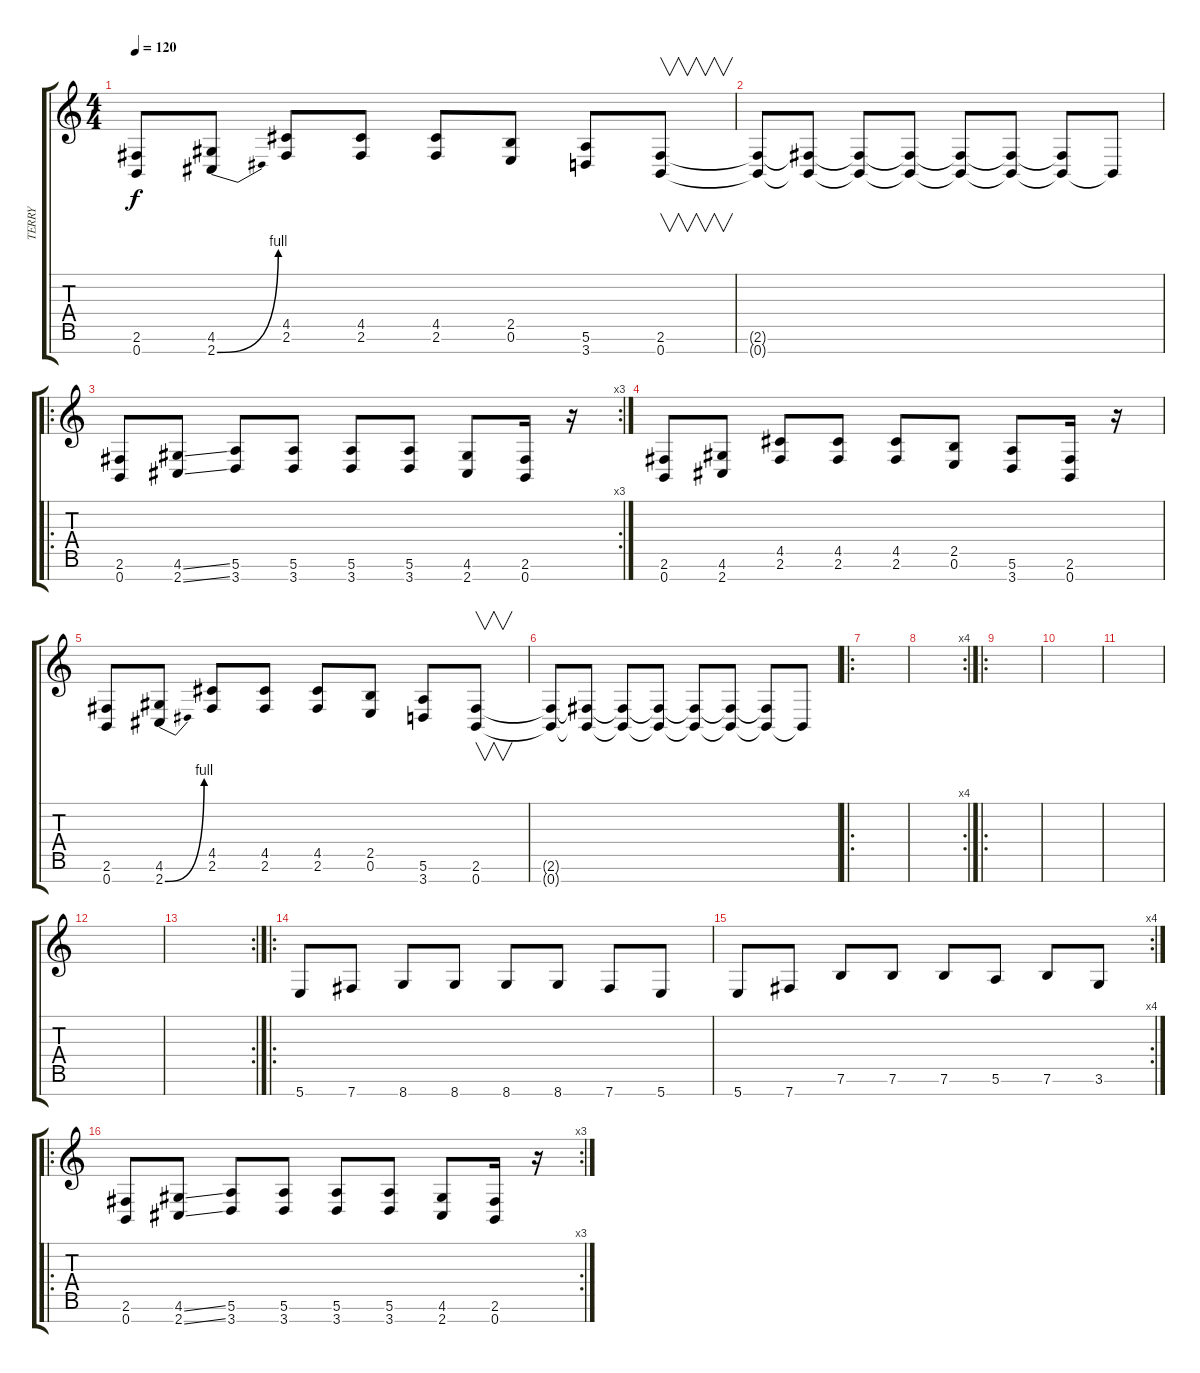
\track ("TERRY" "TERRY") {instrument electricbassfinger}
\staff {score tabs}
\tuning (E4 B3 G3 D3 A2 E2 B1) {hide}
\ts (4 4)
\tempo 120
\clef g2
\ks c
(2.6 0.7).8{dy f} (4.6 2.7{be (bend 0 0 60 4)}).8 (4.5 2.6).8 (4.5 2.6).8 (4.5 2.6).8 (2.5 0.6).8 (5.6 3.7).8 (2.6 0.7).8{v} |
(2.6{t} 0.7{t}).8 (2.6{t} 0.7{t}).8 (2.6{t} 0.7{t}).8 (2.6{t} 0.7{t}).8 (2.6{t} 0.7{t}).8 (2.6{t} 0.7{t}).8 (2.6{t} 0.7{t}).8 0.7{t}.8 |
\ro
\rc 3
(2.6 0.7).8 (4.6{ss} 2.7{ss}).8 (5.6 3.7).8 (5.6 3.7).8 (5.6 3.7).8 (5.6 3.7).8 (4.6 2.7).8 (2.6 0.7).16 r.16 |
(2.6 0.7).8 (4.6 2.7).8 (4.5 2.6).8 (4.5 2.6).8 (4.5 2.6).8 (2.5 0.6).8 (5.6 3.7).8 (2.6 0.7).16 r.16 |
(2.6 0.7).8 (4.6 2.7{be (bend 0 0 60 4)}).8 (4.5 2.6).8 (4.5 2.6).8 (4.5 2.6).8 (2.5 0.6).8 (5.6 3.7).8 (2.6 0.7).8{v} |
(2.6{t} 0.7{t}).8 (2.6{t} 0.7{t}).8 (2.6{t} 0.7{t}).8 (2.6{t} 0.7{t}).8 (2.6{t} 0.7{t}).8 (2.6{t} 0.7{t}).8 (2.6{t} 0.7{t}).8 0.7{t}.8 |
\ro
|
\rc 4
|
\ro
|
|
|
|
\rc 2
|
\ro
5.7.8 7.7.8 8.7.8 8.7.8 8.7.8 8.7.8 7.7.8 5.7.8 |
\rc 4
5.7.8 7.7.8 7.6.8 7.6.8 7.6.8 5.6.8 7.6.8 3.6.8 |
\ro
\rc 3
(2.6 0.7).8 (4.6{ss} 2.7{ss}).8 (5.6 3.7).8 (5.6 3.7).8 (5.6 3.7).8 (5.6 3.7).8 (4.6 2.7).8 (2.6 0.7).16 r.16
